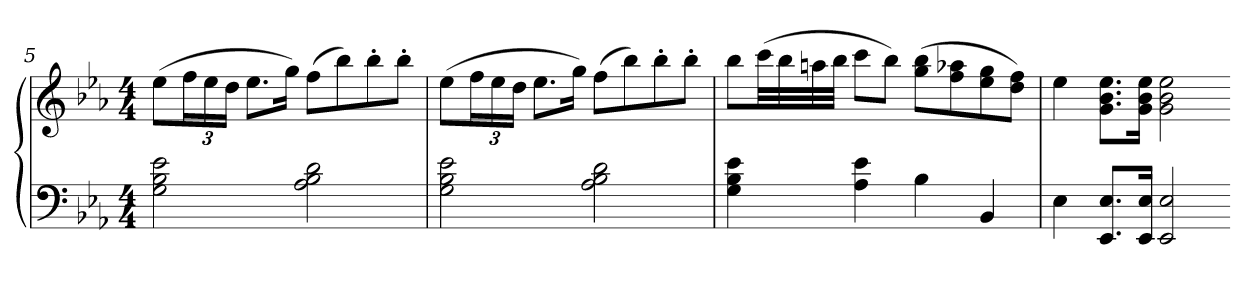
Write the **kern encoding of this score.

**kern	**kern
*part1	*part1
*staff2	*staff1
*clefF4	*clefG2
*k[b-e-a-]	*k[b-e-a-]
*c:	*c:
*M4/4	*M4/4
=5	=5
2G 2B- 2e-	(8ee-L
.	24ffL
.	24ee-
.	24ddJJ
.	8.ee-L
.	16ggJk)
2A- 2B- 2d	(8ffL
.	8bb-)
.	8bb-'
.	8bb-'J
=6	=6
2G 2B- 2e-	(8ee-L
.	24ffL
.	24ee-
.	24ddJJ
.	8.ee-L
.	16ggJk)
2A- 2B- 2d	(8ffL
.	8bb-)
.	8bb-'
.	8bb-'J
=7	=7
4G 4B- 4e-	8bb-L
.	(32cccLL
.	32bb-
.	32aan
.	32bb-JJJ
4A- 4e-	8cccL
.	8bb-J)
4B-	(8gg 8bb-L
.	8ff 8aa-X
4BB-	8ee- 8gg
.	8dd 8ffJ)
=8	=8
4E-	4ee-
8.EE- 8.E-L	8.g 8.b- 8.ee-L
16EE- 16E-Jk	16g 16b- 16ee-Jk
2EE- 2E-	2g 2b- 2ee-
=-	=-
*-	*-
